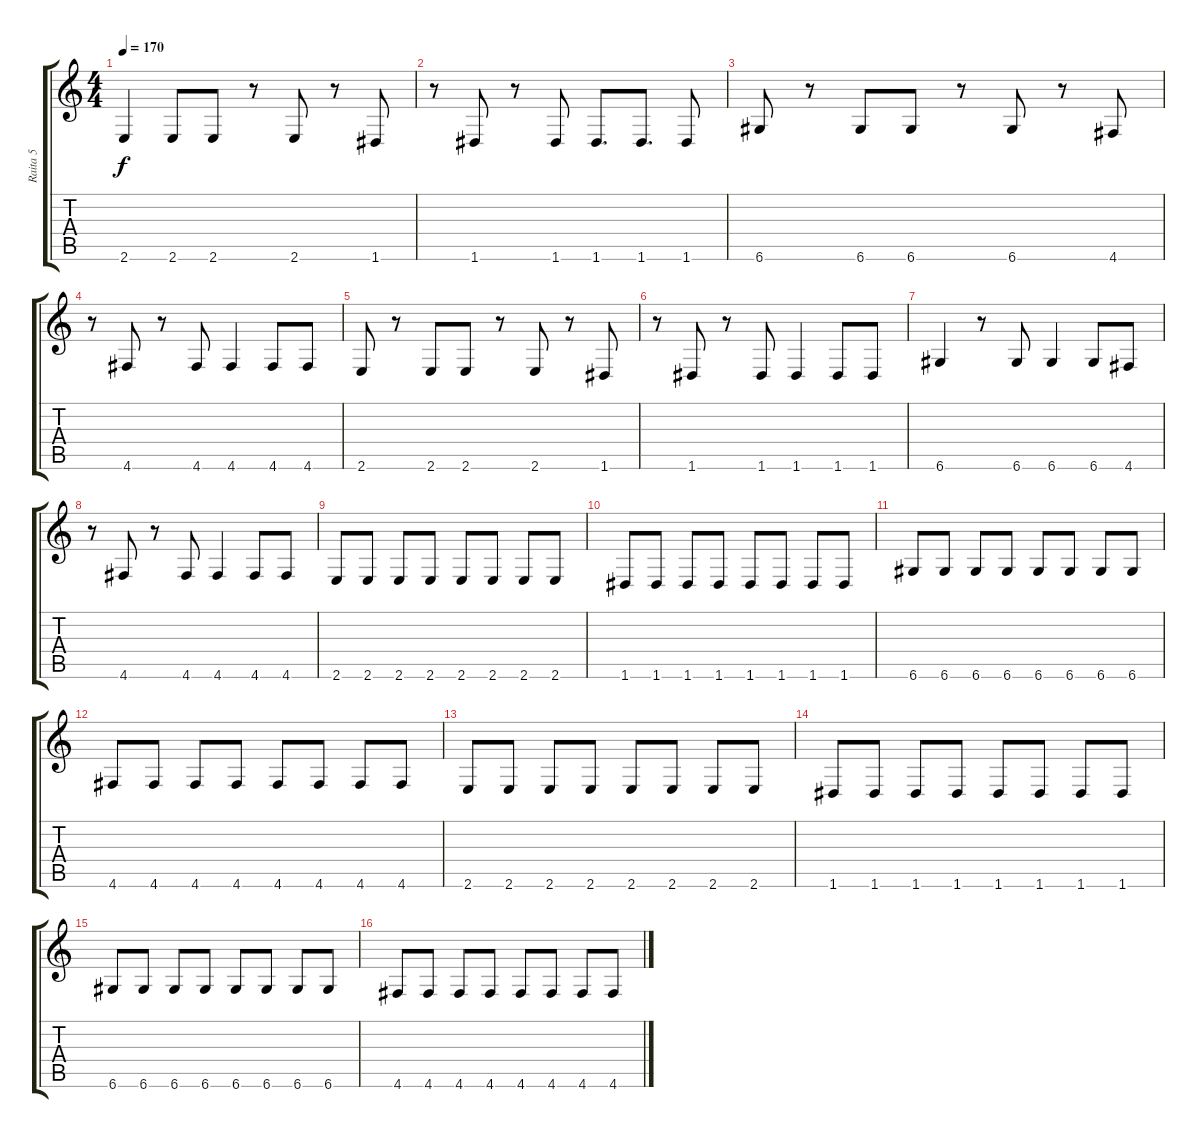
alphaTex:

\track ("Raita 5" "Raita 5") {instrument electricbassfinger}
\staff {score tabs}
\tuning (D4 A3 F3 C3 G2 D2) {hide}
\ts (4 4)
\tempo 170
\clef g2
\ks c
2.6.4{dy f} 2.6.8 2.6.8 r.8 2.6.8 r.8 1.6.8 |
r.8 1.6.8 r.8 1.6.8 1.6.8{d} 1.6.8{d} 1.6.8 |
6.6.8 r.8 6.6.8 6.6.8 r.8 6.6.8 r.8 4.6.8 |
r.8 4.6.8 r.8 4.6.8 4.6.4 4.6.8 4.6.8 |
2.6.8 r.8 2.6.8 2.6.8 r.8 2.6.8 r.8 1.6.8 |
r.8 1.6.8 r.8 1.6.8 1.6.4 1.6.8 1.6.8 |
6.6.4 r.8 6.6.8 6.6.4 6.6.8 4.6.8 |
r.8 4.6.8 r.8 4.6.8 4.6.4 4.6.8 4.6.8 |
2.6.8 2.6.8 2.6.8 2.6.8 2.6.8 2.6.8 2.6.8 2.6.8 |
1.6.8 1.6.8 1.6.8 1.6.8 1.6.8 1.6.8 1.6.8 1.6.8 |
6.6.8 6.6.8 6.6.8 6.6.8 6.6.8 6.6.8 6.6.8 6.6.8 |
4.6.8 4.6.8 4.6.8 4.6.8 4.6.8 4.6.8 4.6.8 4.6.8 |
2.6.8 2.6.8 2.6.8 2.6.8 2.6.8 2.6.8 2.6.8 2.6.8 |
1.6.8 1.6.8 1.6.8 1.6.8 1.6.8 1.6.8 1.6.8 1.6.8 |
6.6.8 6.6.8 6.6.8 6.6.8 6.6.8 6.6.8 6.6.8 6.6.8 |
4.6.8 4.6.8 4.6.8 4.6.8 4.6.8 4.6.8 4.6.8 4.6.8
